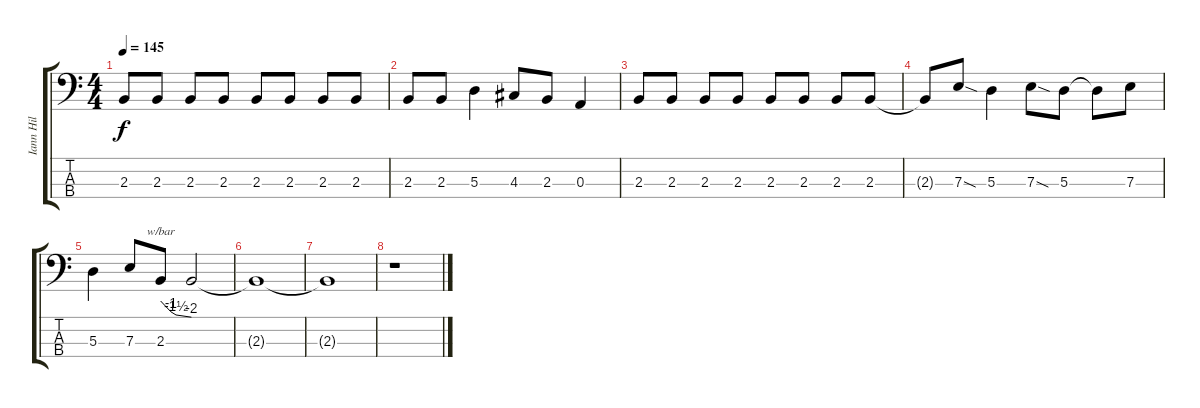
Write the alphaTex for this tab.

\track ("Iann Hil" "Iann Hil") {instrument electricbasspick}
\staff {score tabs}
\tuning (G2 D2 A1 E1) {hide}
\ts (4 4)
\tempo 145
\clef f4
\ks c
2.3.8{dy f} 2.3.8 2.3.8 2.3.8 2.3.8 2.3.8 2.3.8 2.3.8 |
2.3.8 2.3.8 5.3.4 4.3.8 2.3.8 0.3.4 |
2.3.8 2.3.8 2.3.8 2.3.8 2.3.8 2.3.8 2.3.8 2.3.8 |
2.3{t}.8 7.3{sod}.8 5.3.4 7.3{sod}.8 5.3.8 5.3{t}.8 7.3.8 |
5.3.4 7.3.8 2.3.8{tbe (custom default 0 0 20 -4 30 -6 60 -8) volume 0} 2.3{t}.2 |
2.3{t}.1 |
2.3{t}.1 |
r.1
